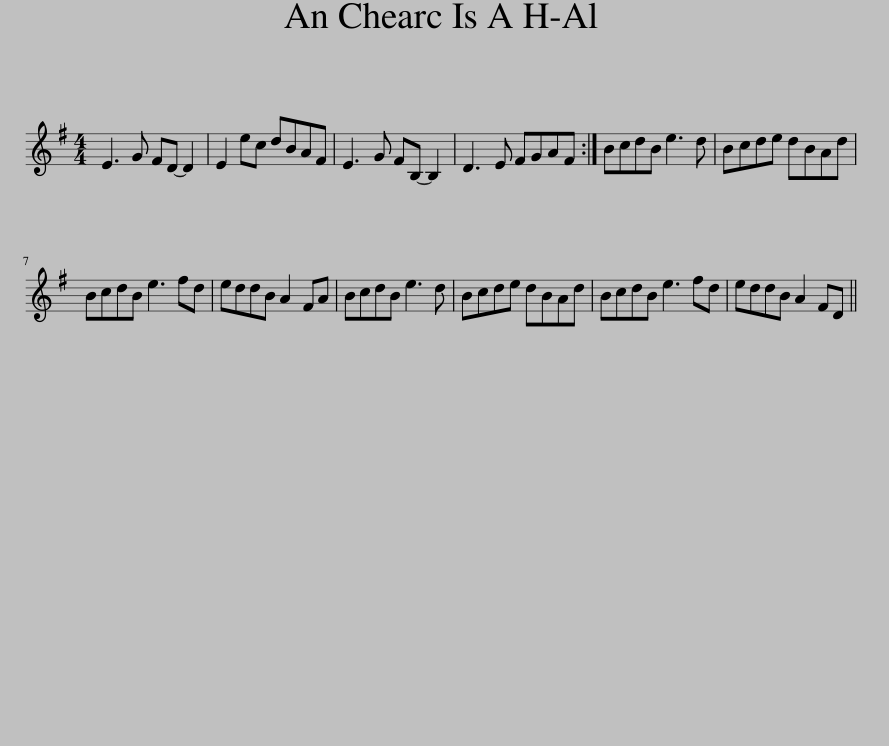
X:1
L:1/8
M:4/4
I:linebreak $
K:G
V:1 treble
V:1
 E3 G FD- D2 | E2 ec dBAF | E3 G FB,- B,2 | D3 E FGAF :| BcdB e3 d | %5
 Bcde dBAd |$ BcdB e3 fd | eddB A2 FA | BcdB e3 d | Bcde dBAd | %10
 BcdB e3 fd | eddB A2 FD || %12
